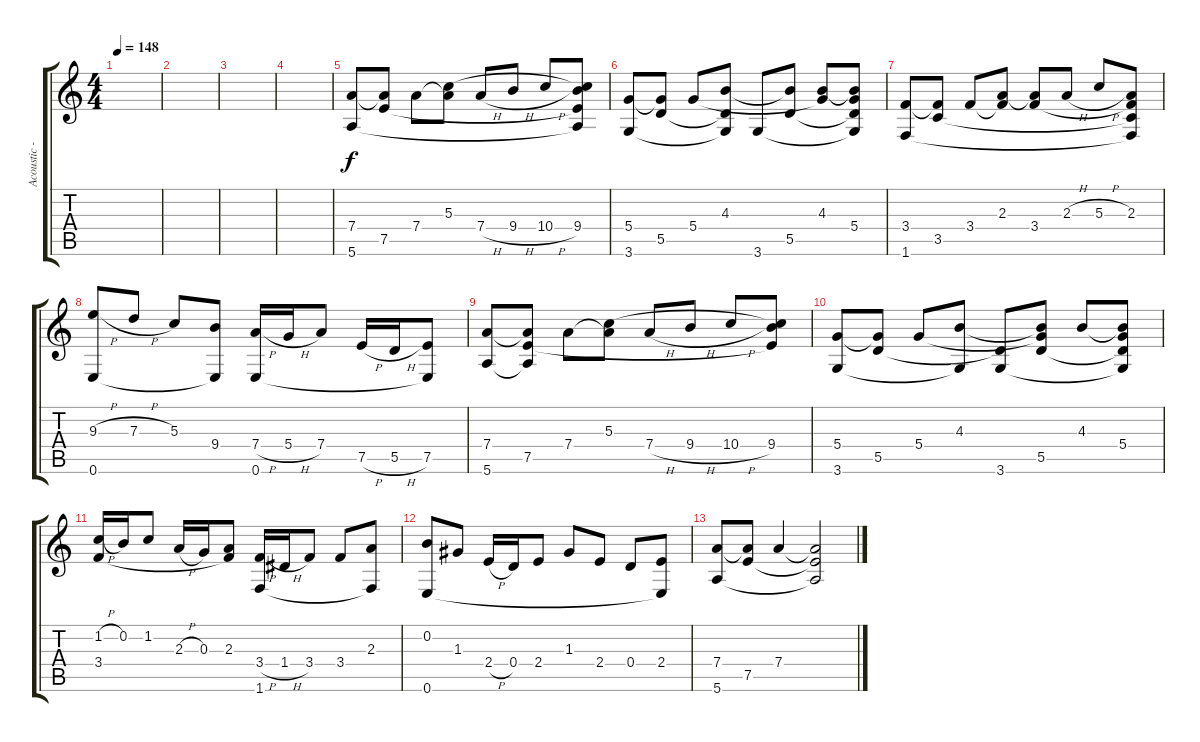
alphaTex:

\track ("Acoustic - Guitar" "Acoustic -") {instrument acousticguitarnylon}
\staff {score tabs}
\tuning (E4 B3 G3 D3 A2 E2) {hide}
\ts (4 4)
\tempo 148
\clef g2
\ks c
|
|
|
|
(7.4 5.6).8 (7.4{t} 7.5).8 7.4.8 (5.3 7.4{t}).8 7.4{h}.8 9.4{h}.8 10.4{h}.8 (5.3{t} 9.4 7.5{t} 5.6{t}).8 |
(5.4 3.6).8 (5.4{t} 5.5).8 5.4.8 (4.3 5.5{t} 3.6{t}).8 3.6.8 (4.3{t} 5.5).8 (4.3 5.4{t}).8 (4.3{t} 5.4 5.5{t} 3.6{t}).8 |
(3.4 1.6).8 (3.4{t} 3.5).8 3.4.8 (2.3 3.4{t}).8 (2.3{t} 3.4).8 2.3{h}.8 5.3{h}.8 (2.3 3.4{t} 3.5{t} 1.6{t}).8 |
(9.3{h} 0.6).8 7.3{h}.8 5.3.8 (9.4 0.6{t}).8 (7.4{h} 0.6).16 5.4{h}.16 7.4.8 7.5{h}.16 5.5{h}.16 (7.5 0.6{t}).8 |
(7.4 5.6).8 (7.4{t} 7.5 5.6{t}).8 7.4.8 (5.3 7.4{t}).8 7.4{h}.8 9.4{h}.8 10.4{h}.8 (5.3{t} 9.4 7.5{t}).8 |
(5.4 3.6).8 (5.4{t} 5.5).8 5.4.8 (4.3 3.6{t}).8 (5.5{t} 3.6).8 (4.3{t} 5.4{t} 5.5).8 4.3.8 (4.3{t} 5.4 5.5{t} 3.6{t}).8 |
(1.2{h} 3.4).16 0.2.16 1.2.8 2.3{h}.16 0.3.16 (2.3 3.4{t}).8 (3.4{h} 1.6).16 1.4{h}.16 3.4.8 3.4.8 (2.3 1.6{t}).8 |
(0.2 0.6).8 1.3.8 2.4{h}.16 0.4.16 2.4.8 1.3.8 2.4.8 0.4.8 (2.4 0.6{t}).8 |
(7.4 5.6).8 (7.4{t} 7.5).8 7.4.4 (7.4{t} 7.5{t} 5.6{t}).2
